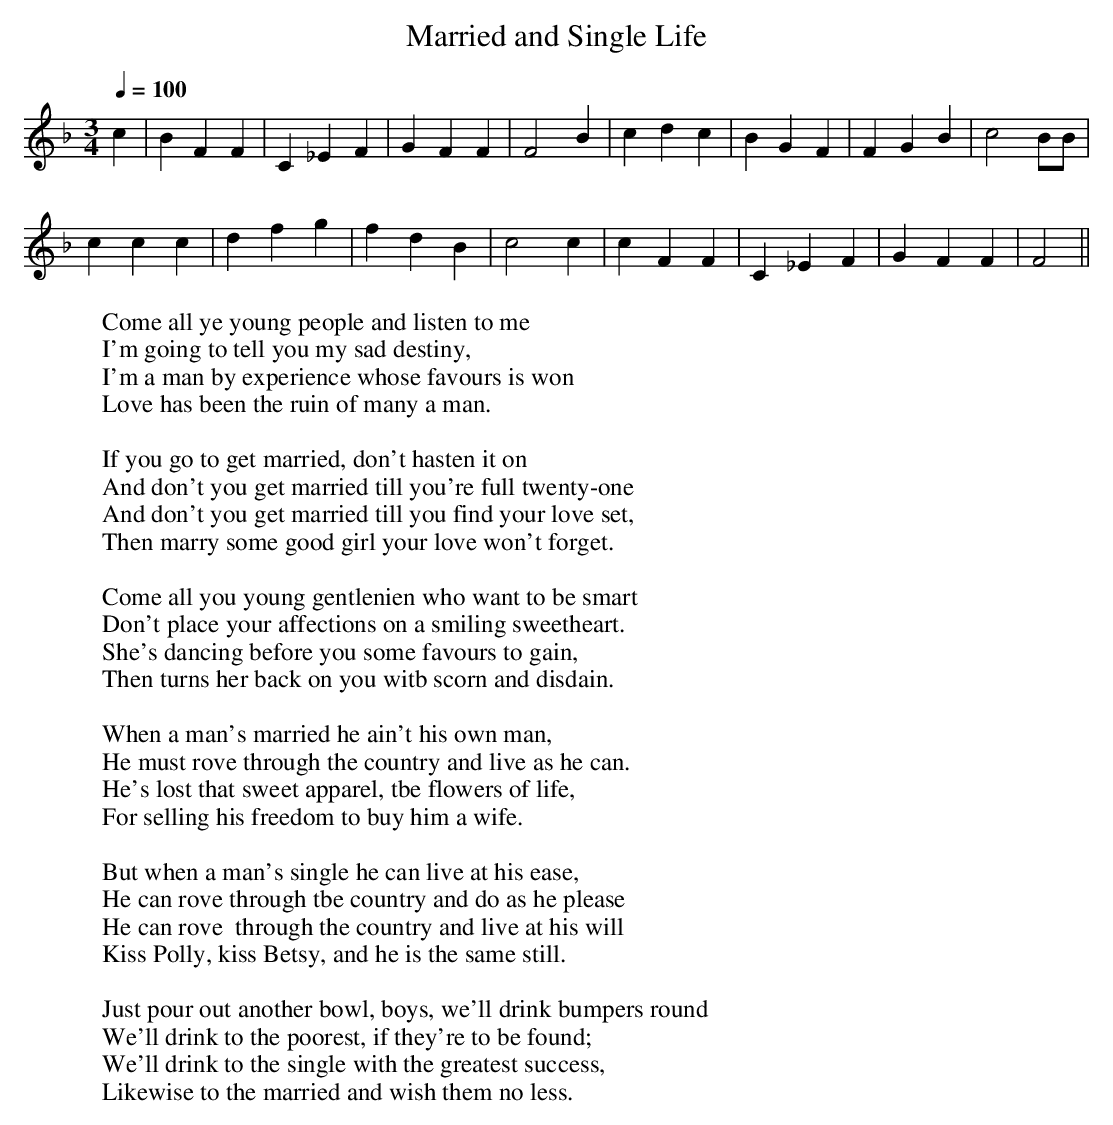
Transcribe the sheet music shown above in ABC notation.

X:1
T:Married and Single Life
M:3/4
L:1/8
Q:1/4=100
W:Come all ye young people and listen to me
W:I'm going to tell you my sad destiny,
W:I'm a man by experience whose favours is won
W:Love has been the ruin of many a man.
W:
W:If you go to get married, don't hasten it on
W:And don't you get married till you're full twenty-one
W:And don't you get married till you find your love set,
W:Then marry some good girl your love won't forget.
W:
W:Come all you young gentlenien who want to be smart
W:Don't place your affections on a smiling sweetheart.
W:She's dancing before you some favours to gain,
W:Then turns her back on you witb scorn and disdain.
W:
W:When a man's married he ain't his own man,
W:He must rove through the country and live as he can.
W:He's lost that sweet apparel, tbe flowers of life,
W:For selling his freedom to buy him a wife.
W:
W:But when a man's single he can live at his ease,
W:He can rove through tbe country and do as he please
W:He can rove  through the country and live at his will
W:Kiss Polly, kiss Betsy, and he is the same still.
W:
W:Just pour out another bowl, boys, we'll drink bumpers round
W:We'll drink to the poorest, if they're to be found;
W:We'll drink to the single with the greatest success,
W:Likewise to the married and wish them no less.
K:F
c2 |B2 F2 F2|C2 _E2 F2|G2 F2 F2|F4 B2|\
c2 d2 c2|B2 G2 F2|F2 G2 B2|c4 BB|
c2 c2 c2|d2 f2 g2|f2 d2 B2|c4 c2|\
c2 F2 F2|C2 _E2 F2|G2 F2 F2|F4 ||
